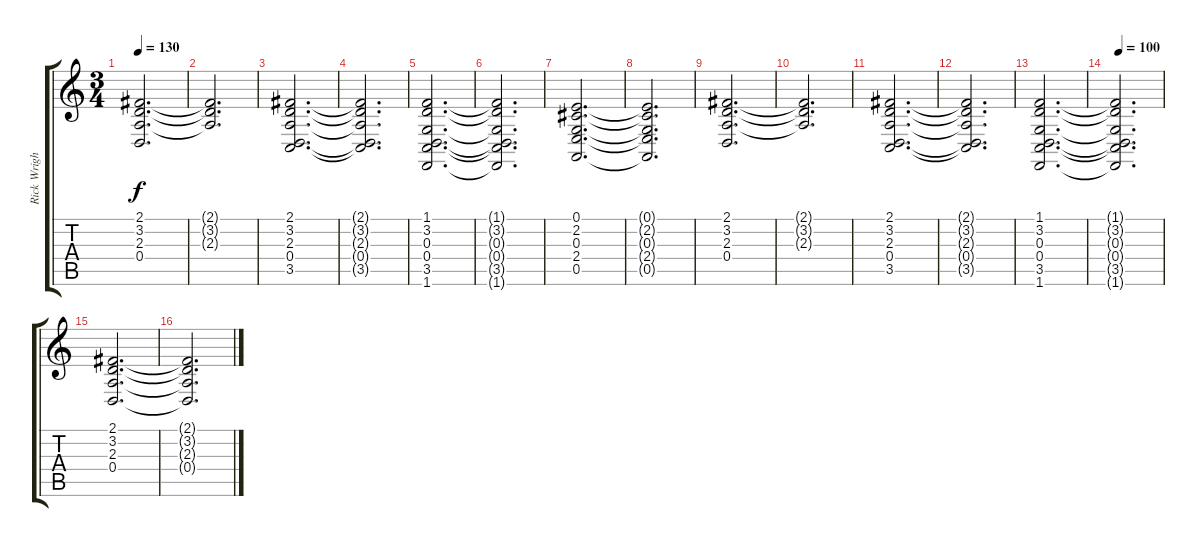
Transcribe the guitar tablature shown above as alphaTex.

\track ("Rick Wright" "Rick Wrigh") {instrument drawbarorgan}
\staff {score tabs}
\tuning (E4 B3 G3 D3 A2 E2) {hide}
\ts (3 4)
\tempo 130
\clef g2
\ks c
(2.1 3.2 2.3 0.4).2{d dy f} |
(2.1{t} 3.2{t} 2.3{t}).2{d} |
(2.1 3.2 2.3 0.4 3.5).2{d} |
(2.1{t} 3.2{t} 2.3{t} 0.4{t} 3.5{t}).2{d} |
(1.1 3.2 0.3 0.4 3.5 1.6).2{d} |
(1.1{t} 3.2{t} 0.3{t} 0.4{t} 3.5{t} 1.6{t}).2{d} |
(0.1 2.2 0.3 2.4 0.5).2{d} |
(0.1{t} 2.2{t} 0.3{t} 2.4{t} 0.5{t}).2{d} |
(2.1 3.2 2.3 0.4).2{d} |
(2.1{t} 3.2{t} 2.3{t}).2{d} |
(2.1 3.2 2.3 0.4 3.5).2{d} |
(2.1{t} 3.2{t} 2.3{t} 0.4{t} 3.5{t}).2{d} |
(1.1 3.2 0.3 0.4 3.5 1.6).2{d} |
\tempo 100
(1.1{t} 3.2{t} 0.3{t} 0.4{t} 3.5{t} 1.6{t}).2{d} |
(2.1 3.2 2.3 0.4).2{d volume 0} |
(2.1{t} 3.2{t} 2.3{t} 0.4{t}).2{d}
